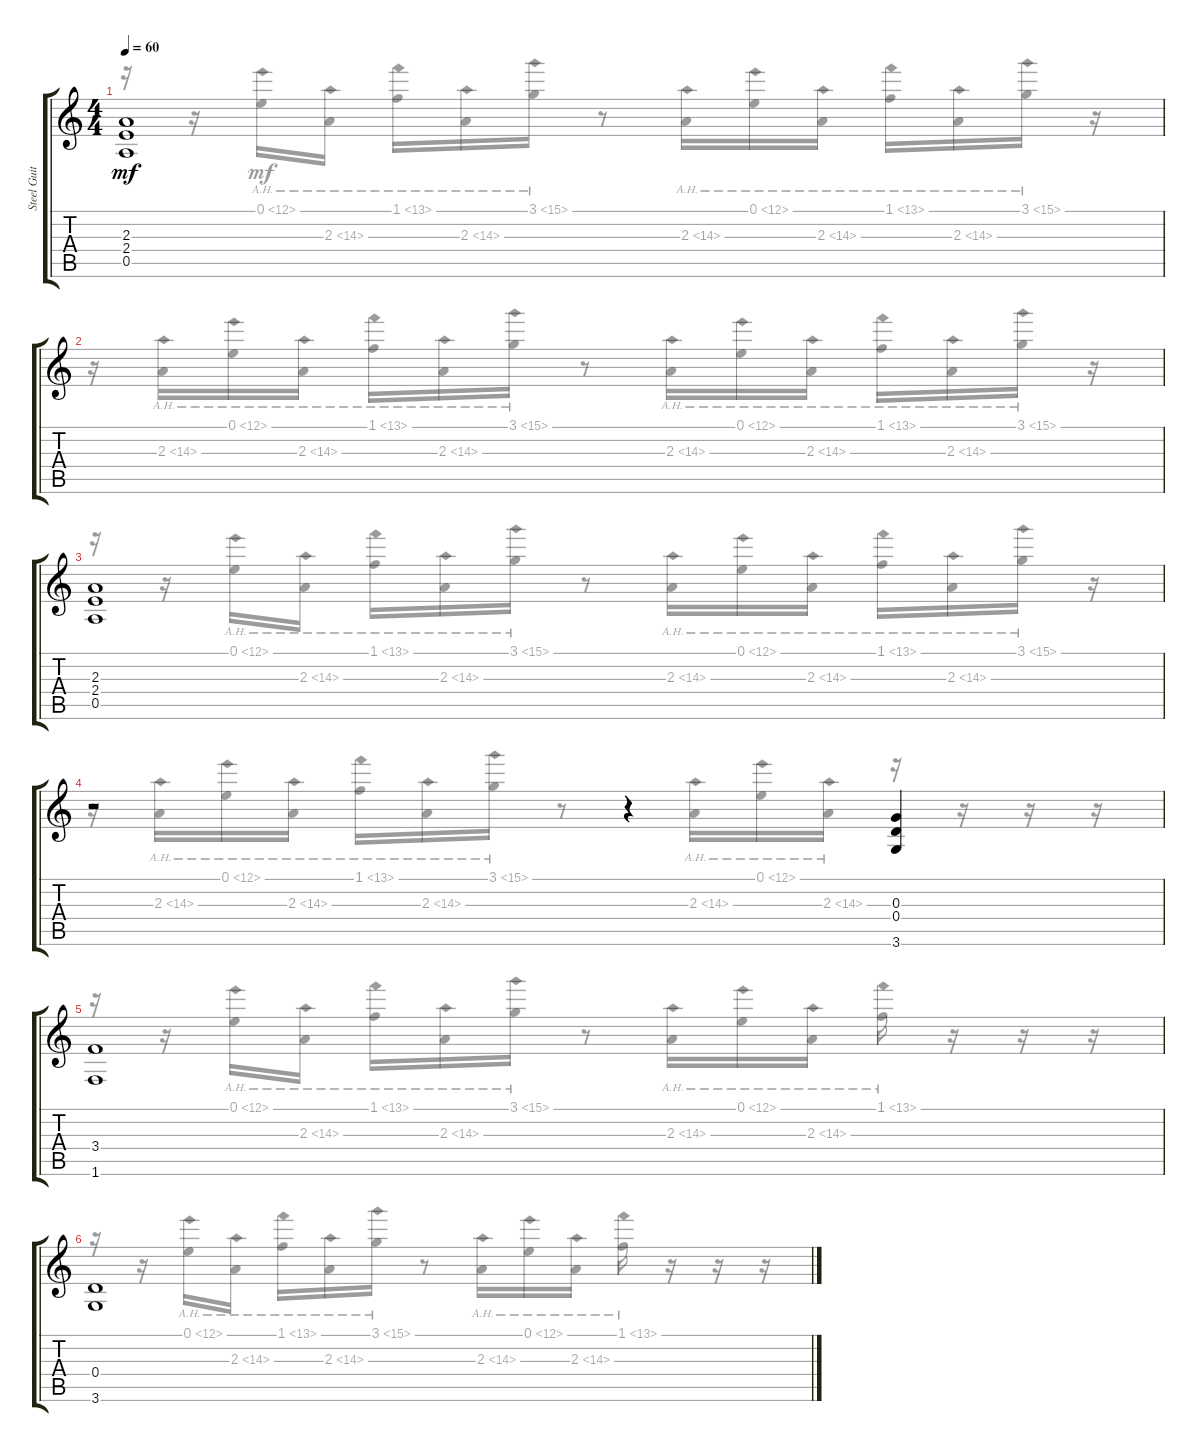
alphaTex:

\track ("Steel Guitar" "Steel Guit") {instrument acousticguitarsteel}
\staff {score tabs}
\tuning (E4 B3 G3 D3 A2 E2) {hide}
\voice
\ts (4 4)
\tempo 60
\clef g2
\ks c
(2.3 2.4 0.5).1{dy mf instrument acousticguitarsteel} |
|
(2.3 2.4 0.5).1 |
r.2 r.4 (0.3 0.4 3.6).4 |
(3.4 1.6).1 |
(0.4 3.6).1
\voice
\clef g2
\ottava regular
\simile none
\ks c
r.16{dy mf} r.16 0.1{ah 12}.16 2.3{ah 12}.16 1.1{ah 12}.16 2.3{ah 12}.16 3.1{ah 12}.16 r.8 2.3{ah 12}.16 0.1{ah 12}.16 2.3{ah 12}.16 1.1{ah 12}.16 2.3{ah 12}.16 3.1{ah 12}.16 r.16 |
r.16 2.3{ah 12}.16 0.1{ah 12}.16 2.3{ah 12}.16 1.1{ah 12}.16 2.3{ah 12}.16 3.1{ah 12}.16 r.8 2.3{ah 12}.16 0.1{ah 12}.16 2.3{ah 12}.16 1.1{ah 12}.16 2.3{ah 12}.16 3.1{ah 12}.16 r.16 |
r.16 r.16 0.1{ah 12}.16 2.3{ah 12}.16 1.1{ah 12}.16 2.3{ah 12}.16 3.1{ah 12}.16 r.8 2.3{ah 12}.16 0.1{ah 12}.16 2.3{ah 12}.16 1.1{ah 12}.16 2.3{ah 12}.16 3.1{ah 12}.16 r.16 |
r.16 2.3{ah 12}.16 0.1{ah 12}.16 2.3{ah 12}.16 1.1{ah 12}.16 2.3{ah 12}.16 3.1{ah 12}.16 r.8 2.3{ah 12}.16 0.1{ah 12}.16 2.3{ah 12}.16 r.16 r.16 r.16 r.16 |
r.16 r.16 0.1{ah 12}.16 2.3{ah 12}.16 1.1{ah 12}.16 2.3{ah 12}.16 3.1{ah 12}.16 r.8 2.3{ah 12}.16 0.1{ah 12}.16 2.3{ah 12}.16 1.1{ah 12}.16 r.16 r.16 r.16 |
r.16 r.16 0.1{ah 12}.16 2.3{ah 12}.16 1.1{ah 12}.16 2.3{ah 12}.16 3.1{ah 12}.16 r.8 2.3{ah 12}.16 0.1{ah 12}.16 2.3{ah 12}.16 1.1{ah 12}.16 r.16 r.16 r.16
